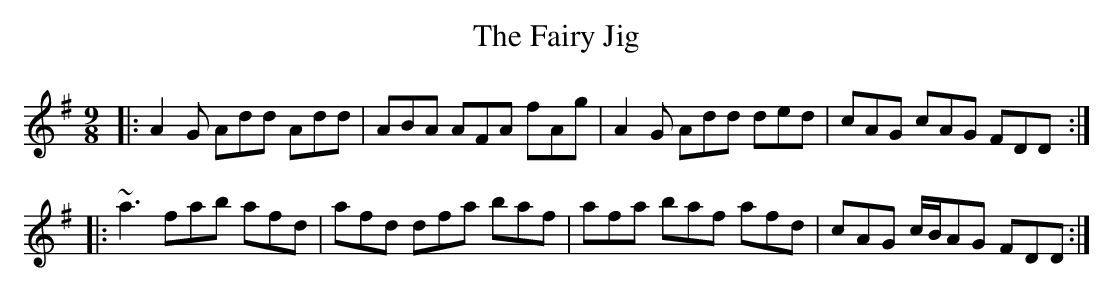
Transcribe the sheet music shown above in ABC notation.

X:1
T:Fairy Jig, The
M:9/8
K:Dmix
|:A2G Add Add|ABA AFA fAg|A2G Add ded|cAG cAG FDD:|
|:~a3 fab afd|afd dfa baf|afa baf afd|cAG c/B/AG FDD:|


 X:107
T:Fraher's
E:11
M:6/8
L:1/8
K:DMix
|:A3  GED|DED FED|A(3BcA GEA|DED DFG |
| A3  GED|~D3 GED|A(3BcA GEA|DED ~D3:|
|:(3ABcA d2A|d2A AGE|GAB c2A|BGE EDD |
| Add def|dcA AGE|(3ABcA GEA|DED ~D3:|
